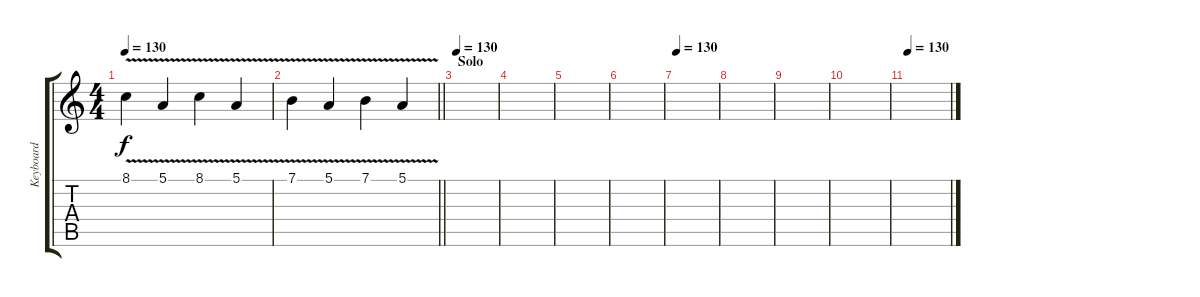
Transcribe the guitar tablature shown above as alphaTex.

\track ("Keyboard" "Keyboard") {instrument electricpiano1}
\staff {score tabs}
\tuning (E4 B3 G3 D3 A2 E2) {hide}
\ts (4 4)
\tempo 130
\clef g2
\ks c
8.1{v}.4{dy f} 5.1{v}.4 8.1{v}.4 5.1{v}.4 |
\barLineRight lightlight
7.1{v}.4 5.1{v}.4 7.1{v}.4 5.1{v}.4 |
\section ("" "Solo")
\tempo 130
|
|
|
|
\tempo 130
|
|
|
|
\tempo 130
